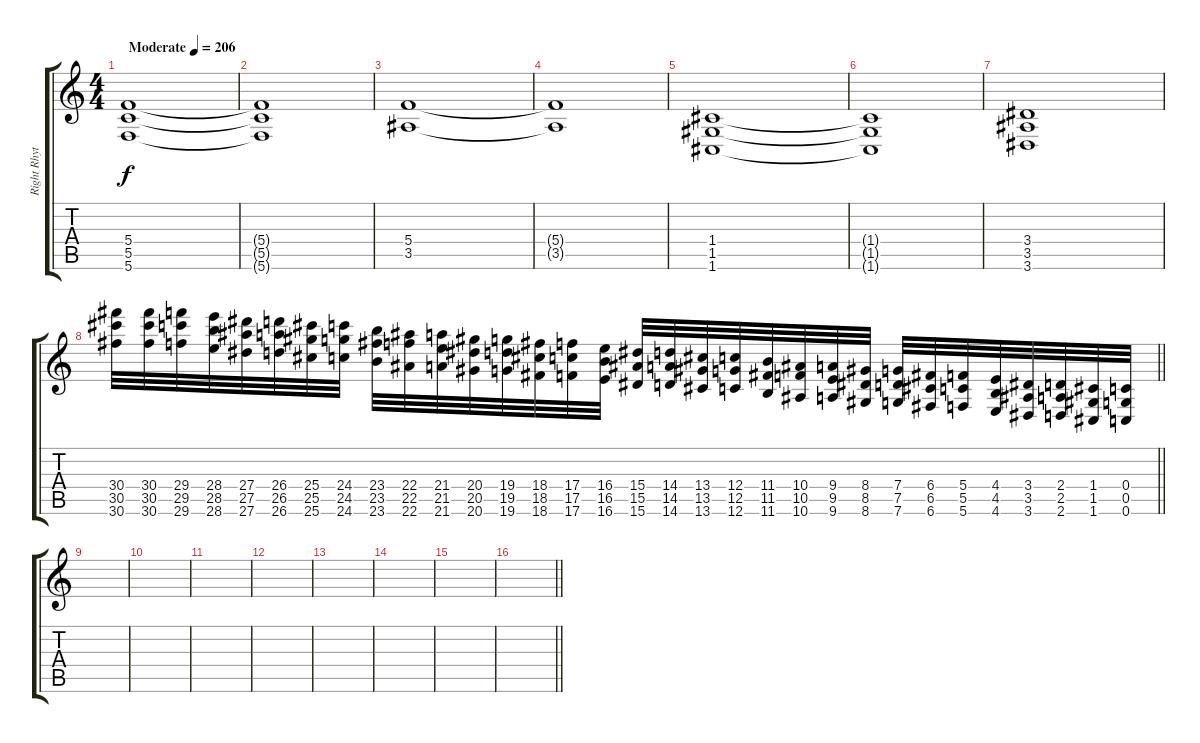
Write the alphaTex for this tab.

\track ("Right Rhythm" "Right Rhyt") {instrument distortionguitar}
\staff {score tabs}
\tuning (D4 A3 F3 C3 G2 C2) {hide}
\ts (4 4)
\section ("" "")
\tempo (206 "Moderate")
\clef g2
\ks c
(5.4 5.5 5.6).1{dy f instrument distortionguitar} |
(5.4{t} 5.5{t} 5.6{t}).1 |
(5.4 3.5).1 |
(5.4{t} 3.5{t}).1 |
(1.4 1.5 1.6).1 |
(1.4{t} 1.5{t} 1.6{t}).1 |
(3.4 3.5 3.6).1 |
\barLineRight lightlight
(30.4 30.5 30.6).32{instrument guitarfretnoise} (30.4 30.5 30.6).32 (29.4 29.5 29.6).32 (28.4 28.5 28.6).32 (27.4 27.5 27.6).32 (26.4 26.5 26.6).32 (25.4 25.5 25.6).32 (24.4 24.5 24.6).32 (23.4 23.5 23.6).32 (22.4 22.5 22.6).32 (21.4 21.5 21.6).32 (20.4 20.5 20.6).32 (19.4 19.5 19.6).32 (18.4 18.5 18.6).32 (17.4 17.5 17.6).32 (16.4 16.5 16.6).32 (15.4 15.5 15.6).32 (14.4 14.5 14.6).32 (13.4 13.5 13.6).32 (12.4 12.5 12.6).32 (11.4 11.5 11.6).32 (10.4 10.5 10.6).32 (9.4 9.5 9.6).32 (8.4 8.5 8.6).32 (7.4 7.5 7.6).32 (6.4 6.5 6.6).32 (5.4 5.5 5.6).32 (4.4 4.5 4.6).32 (3.4 3.5 3.6).32 (2.4 2.5 2.6).32 (1.4 1.5 1.6).32 (0.4 0.5 0.6).32 |
\section ("" "")
|
|
|
|
|
|
|
\barLineRight lightlight
